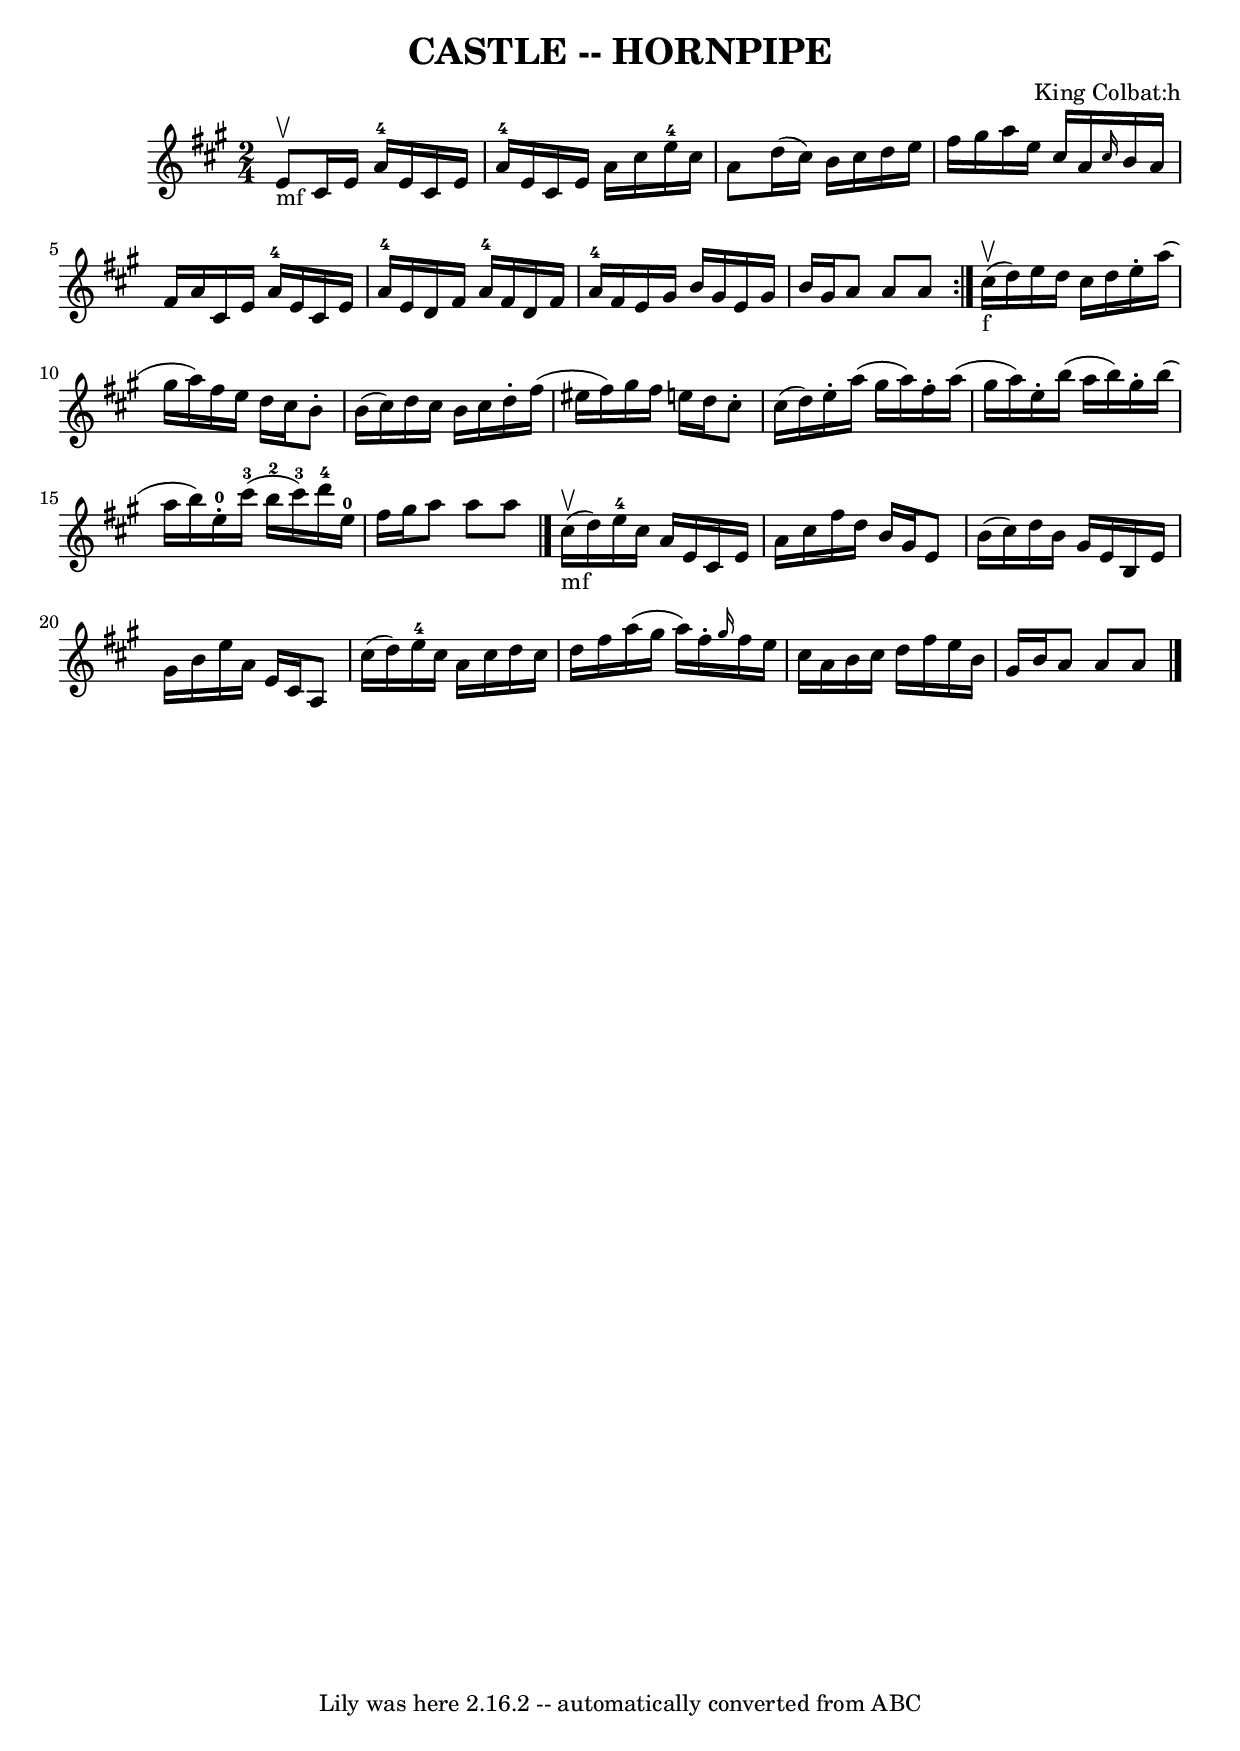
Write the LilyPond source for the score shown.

\version "2.7.40"
\include "Mammoth.ily"
\header {
	%% book = "Ryan's Mammoth Collection of Fiddle Tunes"
	composer = "King Colbat:h"
	crossRefNumber = "1"
	footnotes = ""
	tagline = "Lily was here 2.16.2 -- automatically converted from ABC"
	title = "CASTLE -- HORNPIPE"
}
voicedefault =  {


\repeat volta 2 {
\time 2/4 \key a \major e'8_"mf"^\upbow       |
 cis'16 e'16    
a'16-4 e'16 cis'16 e'16 a'16-4 e'16    |
 cis'16    
e'16 a'16 cis''16 e''16-4 cis''16 a'8    |
 d''16 (
 cis''16) b'16 cis''16 d''16 e''16 fis''16 gis''16    
|
 a''16 e''16 cis''16 a'16  \grace { cis''16  } b'16    
a'16 fis'16 a'16    |
     |
 cis'16 e'16 a'16-4   
e'16 cis'16 e'16 a'16-4 e'16    |
 d'16 fis'16 a'16 
-4 fis'16 d'16 fis'16 a'16-4 fis'16    |
 e'16    
gis'16 b'16 gis'16 e'16 gis'16 b'16 gis'16    |
 a'8  
 a'8 a'8    } cis''16_"f"(^\upbow d''16)       |
   
e''16 d''16 cis''16 d''16 e''16 -. a''16 (gis''16 a''16) 
  |
 fis''16 e''16 d''16 cis''16 b'8 -. b'16 (cis''16  
-)   |
 d''16 cis''16 b'16 cis''16 d''16 -. fis''16 (
eis''16 fis''16)   |
 gis''16 fis''16 e''16 d''16    
cis''8 -. cis''16 (d''16)   |
     |
 e''16 -. a''16 (
 gis''16 a''16) fis''16 -. a''16 (gis''16 a''16)   |
  
 e''16 -. b''16 (a''16 b''16) gis''16 -. b''16 (a''16    
b''16)       |
 e''16-0-. cis'''16-3(b''16-2   
cis'''16-3) d'''16-4 e''16-0 fis''16 gis''16    |
  
 a''8 a''8 a''8    \bar "|." cis''16_"mf"(^\upbow d''16)    
   |
 e''16-4 cis''16 a'16 e'16 cis'16 e'16 a'16  
 cis''16    |
 fis''16 d''16 b'16 gis'16 e'8 b'16 (
cis''16)   |
 d''16 b'16 gis'16 e'16 b16 e'16    
gis'16 b'16    |
 e''16 a'16 e'16 cis'16 a8 cis''16 (
 d''16)   |
     |
 e''16-4 cis''16 a'16 cis''16 
 d''16 cis''16 d''16 fis''16    |
 a''16 (gis''16    
a''16) fis''16 -. \grace { gis''16  } fis''16 e''16 cis''16    
a'16    |
 b'16 cis''16 d''16 fis''16 e''16 b'16    
gis'16 b'16    |
 a'8 a'8 a'8    \bar "|."   
}

\score{
    <<

	\context Staff="default"
	{
	    \voicedefault 
	}

    >>
	\layout {
	}
	\midi {}
}
